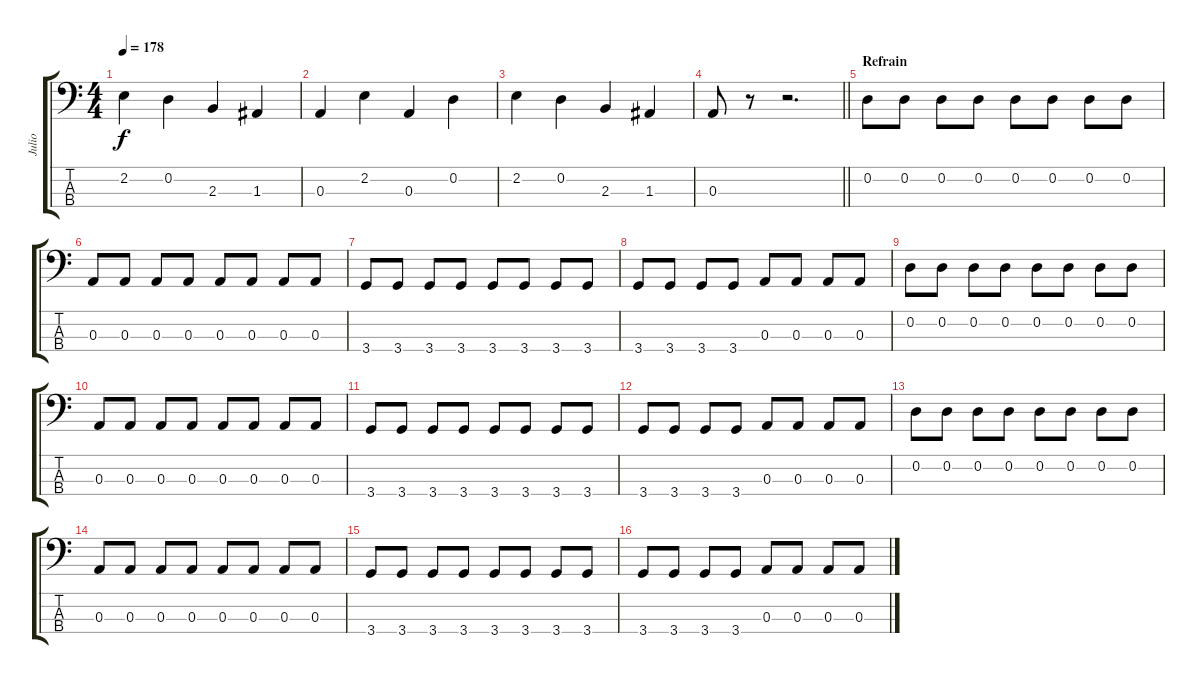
\track ("Julio" "Julio") {instrument electricbassfinger}
\staff {score tabs}
\tuning (G2 D2 A1 E1) {hide}
\ts (4 4)
\tempo 178
\clef f4
\ks c
2.2.4{dy f} 0.2.4 2.3.4 1.3.4 |
0.3.4 2.2.4 0.3.4 0.2.4 |
2.2.4 0.2.4 2.3.4 1.3.4 |
\barLineRight lightlight
0.3.8 r.8 r.2{d} |
\section ("" "Refrain")
0.2.8 0.2.8 0.2.8 0.2.8 0.2.8 0.2.8 0.2.8 0.2.8 |
0.3.8 0.3.8 0.3.8 0.3.8 0.3.8 0.3.8 0.3.8 0.3.8 |
3.4.8 3.4.8 3.4.8 3.4.8 3.4.8 3.4.8 3.4.8 3.4.8 |
3.4.8 3.4.8 3.4.8 3.4.8 0.3.8 0.3.8 0.3.8 0.3.8 |
0.2.8 0.2.8 0.2.8 0.2.8 0.2.8 0.2.8 0.2.8 0.2.8 |
0.3.8 0.3.8 0.3.8 0.3.8 0.3.8 0.3.8 0.3.8 0.3.8 |
3.4.8 3.4.8 3.4.8 3.4.8 3.4.8 3.4.8 3.4.8 3.4.8 |
3.4.8 3.4.8 3.4.8 3.4.8 0.3.8 0.3.8 0.3.8 0.3.8 |
0.2.8 0.2.8 0.2.8 0.2.8 0.2.8 0.2.8 0.2.8 0.2.8 |
0.3.8 0.3.8 0.3.8 0.3.8 0.3.8 0.3.8 0.3.8 0.3.8 |
3.4.8 3.4.8 3.4.8 3.4.8 3.4.8 3.4.8 3.4.8 3.4.8 |
3.4.8 3.4.8 3.4.8 3.4.8 0.3.8 0.3.8 0.3.8 0.3.8
